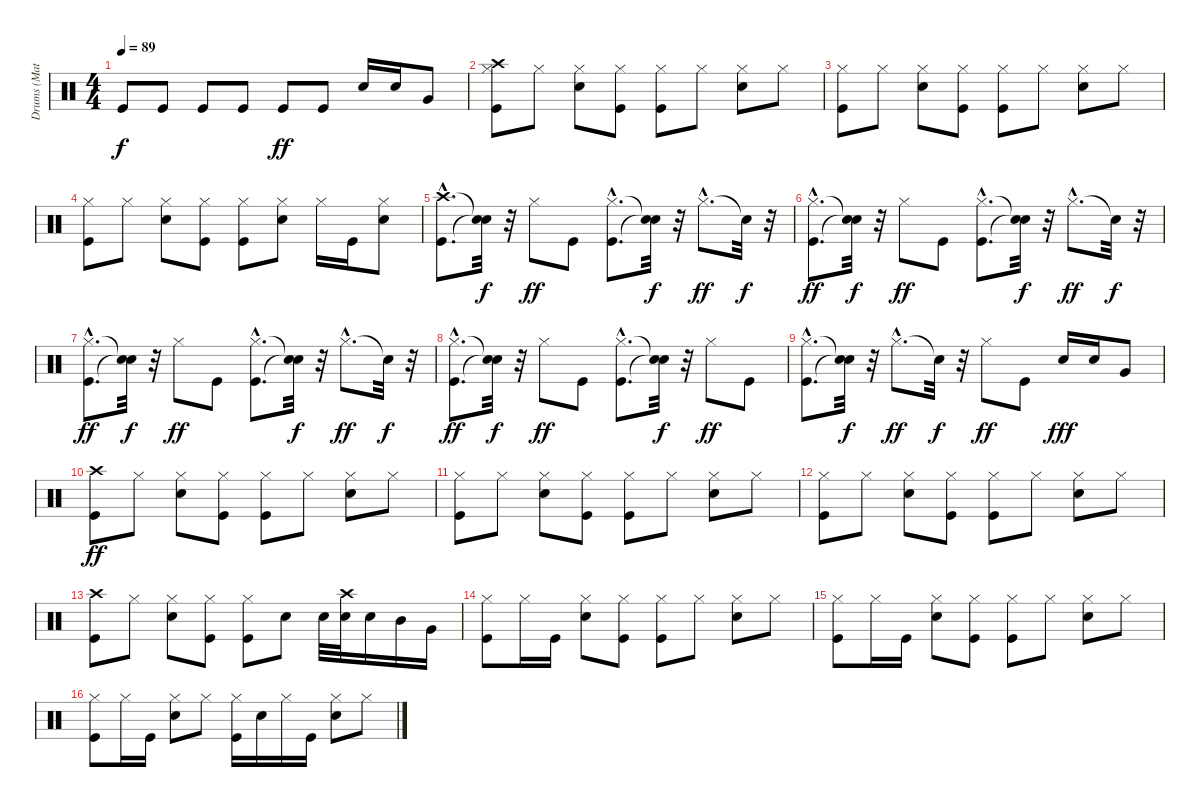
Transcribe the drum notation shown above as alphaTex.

\track ("Drums (Matt)" "Drums (Mat") {instrument percussion}
\staff {score}
\articulation defaults
\ts (4 4)
\tempo 89
\clef neutral
\ks c "Kick (hit)".8{dy f} "Kick (hit)".8 "Kick (hit)".8 "Kick (hit)".8 "Kick (hit)".8{dy ff} "Kick (hit)".8 "Electric Snare (hit)".16 "Electric Snare (hit)".16 "Very Low Tom (hit)".8
|
("Kick (hit)" "Hi-Hat (closed)" "Crash high (hit)").8 "Hi-Hat (closed)".8 ("Electric Snare (hit)" "Hi-Hat (closed)").8 ("Kick (hit)" "Hi-Hat (closed)").8 ("Kick (hit)" "Hi-Hat (closed)").8 "Hi-Hat (closed)".8 ("Electric Snare (hit)" "Hi-Hat (closed)").8 "Hi-Hat (closed)".8 |
("Kick (hit)" "Hi-Hat (closed)").8 "Hi-Hat (closed)".8 ("Electric Snare (hit)" "Hi-Hat (closed)").8 ("Kick (hit)" "Hi-Hat (closed)").8 ("Kick (hit)" "Hi-Hat (closed)").8 "Hi-Hat (closed)".8 ("Electric Snare (hit)" "Hi-Hat (closed)").8 "Hi-Hat (closed)".8 |
("Kick (hit)" "Hi-Hat (closed)").8 "Hi-Hat (closed)".8 ("Electric Snare (hit)" "Hi-Hat (closed)").8 ("Kick (hit)" "Hi-Hat (closed)").8 ("Kick (hit)" "Hi-Hat (closed)").8 ("Electric Snare (hit)" "Hi-Hat (closed)").8 "Hi-Hat (closed)".16 "Kick (hit)".16 ("Electric Snare (hit)" "Hi-Hat (closed)").8 |
("Kick (hit)"{hac} "Crash high (hit)"{hac}).8{d} ("Snare (hit)"{t} "Snare (hit)"{t}).32{dy f} r.32 "Hi-Hat (closed)".8{dy ff} "Kick (hit)".8 ("Kick (hit)"{hac} "Hi-Hat (closed)"{hac}).8{d} ("Snare (hit)"{t} "Snare (hit)"{t}).32{dy f} r.32 "Hi-Hat (closed)"{hac}.8{d dy ff} "Snare (hit)"{t}.32{dy f} r.32 |
("Kick (hit)"{hac} "Hi-Hat (closed)"{hac}).8{d dy ff} ("Snare (hit)"{t} "Snare (hit)"{t}).32{dy f} r.32 "Hi-Hat (closed)".8{dy ff} "Kick (hit)".8 ("Kick (hit)"{hac} "Hi-Hat (closed)"{hac}).8{d} ("Snare (hit)"{t} "Snare (hit)"{t}).32{dy f} r.32 "Hi-Hat (closed)"{hac}.8{d dy ff} "Snare (hit)"{t}.32{dy f} r.32 |
("Kick (hit)"{hac} "Hi-Hat (closed)"{hac}).8{d dy ff} ("Snare (hit)"{t} "Snare (hit)"{t}).32{dy f} r.32 "Hi-Hat (closed)".8{dy ff} "Kick (hit)".8 ("Kick (hit)"{hac} "Hi-Hat (closed)"{hac}).8{d} ("Snare (hit)"{t} "Snare (hit)"{t}).32{dy f} r.32 "Hi-Hat (closed)"{hac}.8{d dy ff} "Snare (hit)"{t}.32{dy f} r.32 |
("Kick (hit)"{hac} "Hi-Hat (closed)"{hac}).8{d dy ff} ("Snare (hit)"{t} "Snare (hit)"{t}).32{dy f} r.32 "Hi-Hat (closed)".8{dy ff} "Kick (hit)".8 ("Kick (hit)"{hac} "Hi-Hat (closed)"{hac}).8{d} ("Snare (hit)"{t} "Snare (hit)"{t}).32{dy f} r.32 "Hi-Hat (closed)".8{dy ff} "Kick (hit)".8 |
("Kick (hit)"{hac} "Hi-Hat (closed)"{hac}).8{d} ("Snare (hit)"{t} "Snare (hit)"{t}).32{dy f} r.32 "Hi-Hat (closed)"{hac}.8{d dy ff} "Snare (hit)"{t}.32{dy f} r.32 "Hi-Hat (closed)".8{dy ff} "Kick (hit)".8 "Electric Snare (hit)".16{dy fff} "Electric Snare (hit)".16 "Very Low Tom (hit)".8 |
("Kick (hit)" "Crash high (hit)").8{dy ff} "Hi-Hat (closed)".8 ("Electric Snare (hit)" "Hi-Hat (closed)").8 ("Kick (hit)" "Hi-Hat (closed)").8 ("Kick (hit)" "Hi-Hat (closed)").8 "Hi-Hat (closed)".8 ("Electric Snare (hit)" "Hi-Hat (closed)").8 "Hi-Hat (closed)".8 |
("Kick (hit)" "Hi-Hat (closed)").8 "Hi-Hat (closed)".8 ("Electric Snare (hit)" "Hi-Hat (closed)").8 ("Kick (hit)" "Hi-Hat (closed)").8 ("Kick (hit)" "Hi-Hat (closed)").8 "Hi-Hat (closed)".8 ("Electric Snare (hit)" "Hi-Hat (closed)").8 "Hi-Hat (closed)".8 |
("Kick (hit)" "Hi-Hat (closed)").8 "Hi-Hat (closed)".8 ("Electric Snare (hit)" "Hi-Hat (closed)").8 ("Kick (hit)" "Hi-Hat (closed)").8 ("Kick (hit)" "Hi-Hat (closed)").8 "Hi-Hat (closed)".8 ("Electric Snare (hit)" "Hi-Hat (closed)").8 "Hi-Hat (closed)".8 |
("Kick (hit)" "Crash high (hit)").8 "Hi-Hat (closed)".8 ("Electric Snare (hit)" "Hi-Hat (closed)").8 ("Kick (hit)" "Hi-Hat (closed)").8 ("Kick (hit)" "Hi-Hat (closed)").8 "Electric Snare (hit)".8 "Electric Snare (hit)".32 ("Electric Snare (hit)" "Crash high (hit)").32 "Electric Snare (hit)".16 "Mid Tom (hit)".16 "Very Low Tom (hit)".16 |
("Kick (hit)" "Hi-Hat (closed)").8 "Hi-Hat (closed)".16 "Kick (hit)".16 ("Electric Snare (hit)" "Hi-Hat (closed)").8 ("Kick (hit)" "Hi-Hat (closed)").8 ("Kick (hit)" "Hi-Hat (closed)").8 "Hi-Hat (closed)".8 ("Electric Snare (hit)" "Hi-Hat (closed)").8 "Hi-Hat (closed)".8 |
("Kick (hit)" "Hi-Hat (closed)").8 "Hi-Hat (closed)".16 "Kick (hit)".16 ("Electric Snare (hit)" "Hi-Hat (closed)").8 ("Kick (hit)" "Hi-Hat (closed)").8 ("Kick (hit)" "Hi-Hat (closed)").8 "Hi-Hat (closed)".8 ("Electric Snare (hit)" "Hi-Hat (closed)").8 "Hi-Hat (closed)".8 |
("Kick (hit)" "Hi-Hat (closed)").8 "Hi-Hat (closed)".16 "Kick (hit)".16 ("Electric Snare (hit)" "Hi-Hat (closed)").8 "Hi-Hat (closed)".8 ("Kick (hit)" "Hi-Hat (closed)").16 "Electric Snare (hit)".16 "Hi-Hat (closed)".16 "Kick (hit)".16 ("Electric Snare (hit)" "Hi-Hat (closed)").8 "Hi-Hat (closed)".8
